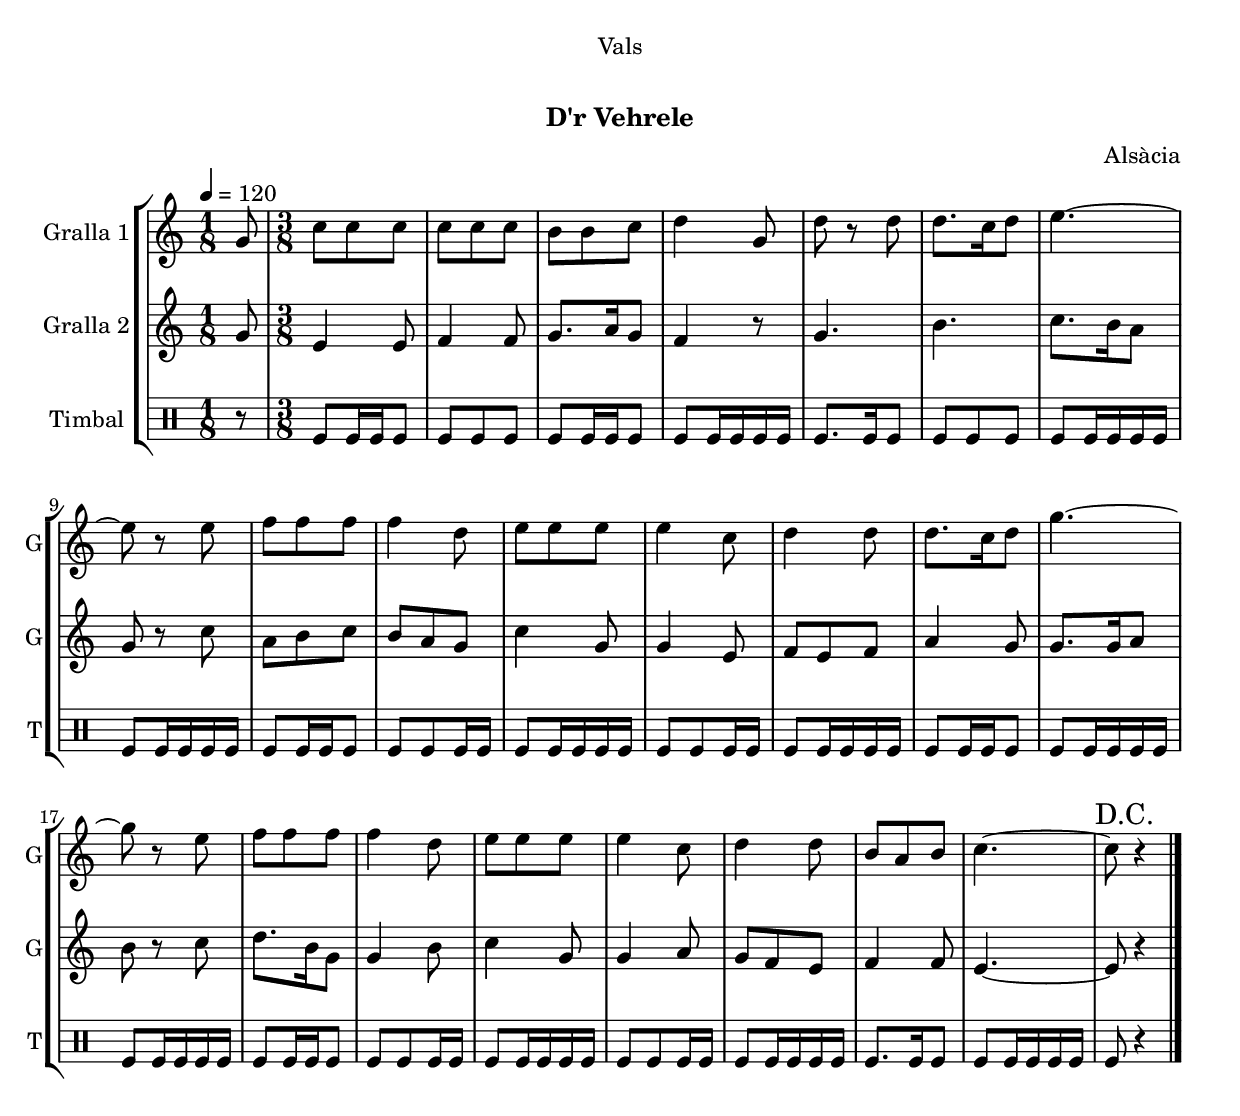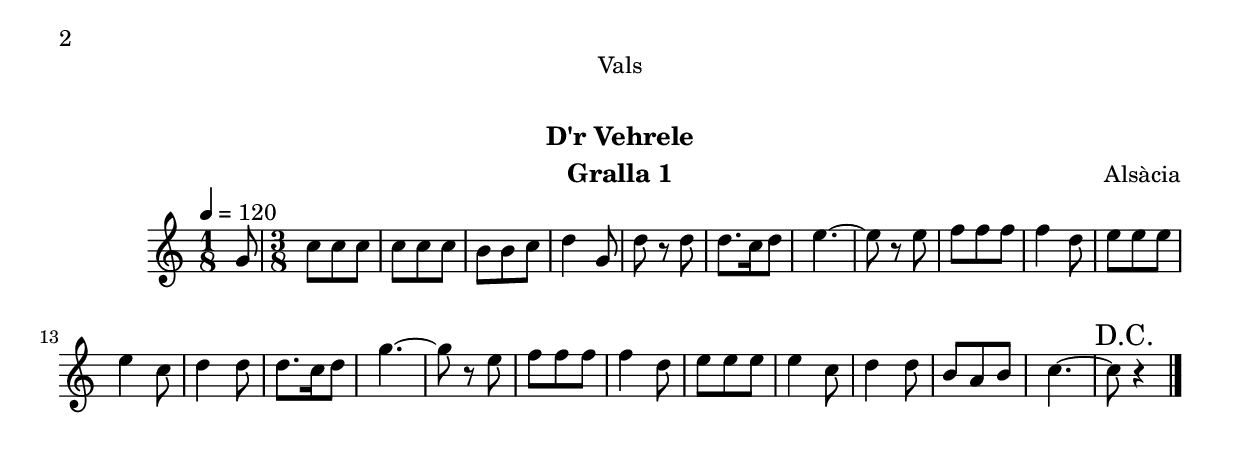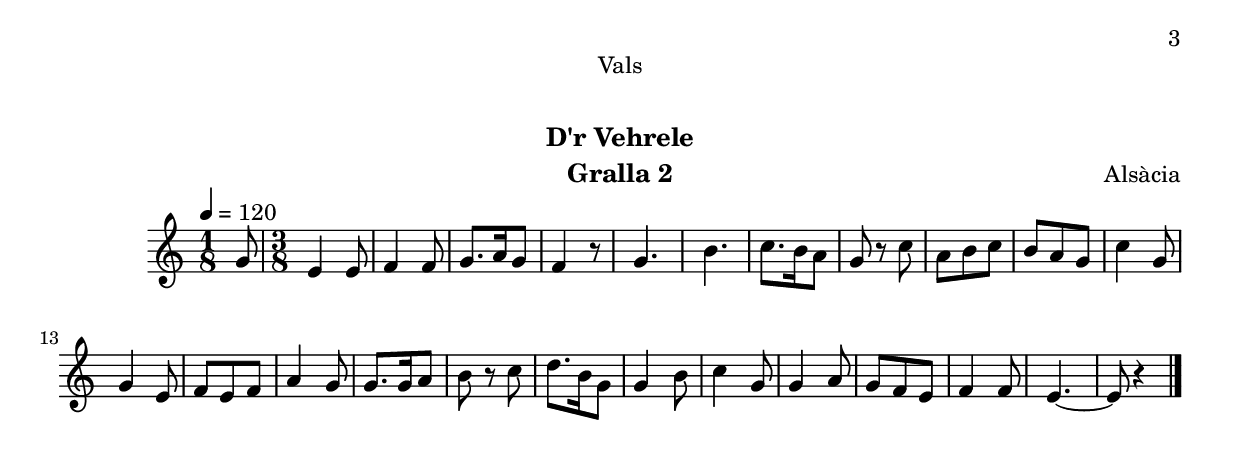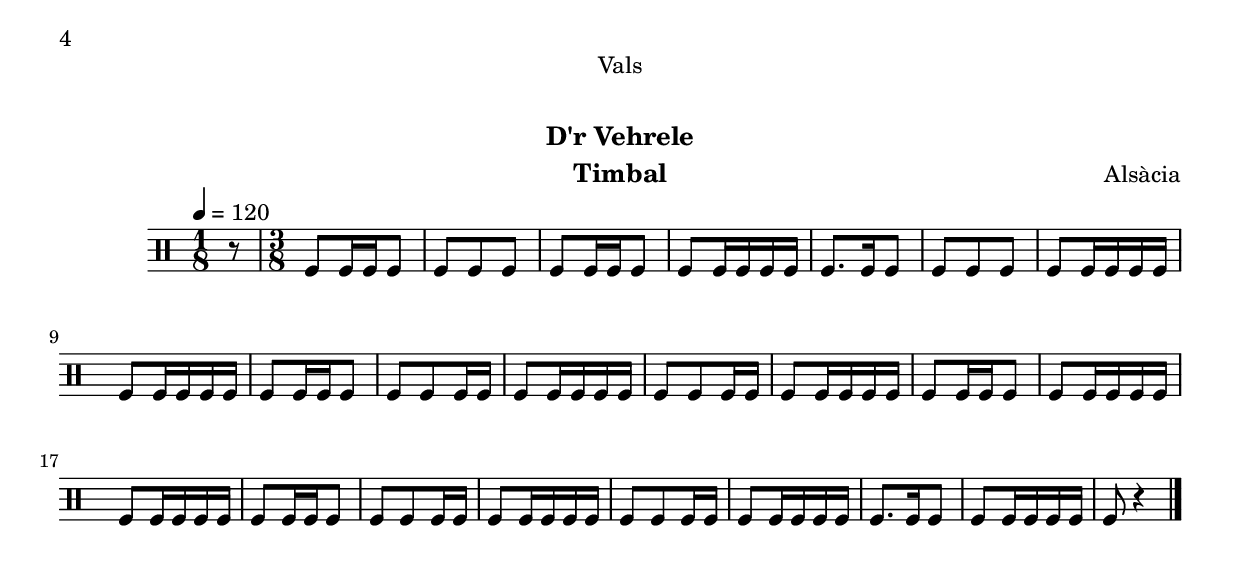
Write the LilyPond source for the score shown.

\version "2.22.1"

\header {
  dedication="Vals"
  title="  "
  subtitle="D'r Vehrele"
  subsubtitle=""
  poet=""
  meter=""
  piece=""
  composer="Alsàcia"
  arranger=""
  opus=""
  instrument=""
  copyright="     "
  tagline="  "
}

liniaroAa =
\relative g'
{
  \tempo 4=120
  \clef treble
  \key c \major
  \time 1/8
  g8  |
  \time 3/8   c8 c c  |
  c8 c c  |
  b8 b c  |
  %05
  d4 g,8  |
  d'8 r d  |
  d8. c16 d8  |
  e4. ~  |
  e8 r e  |
  %10
  f8 f f  |
  f4 d8  |
  e8 e e  |
  e4 c8  |
  d4 d8  |
  %15
  d8. c16 d8  |
  g4. ~  |
  g8 r e  |
  f8 f f  |
  f4 d8  |
  %20
  e8 e e  |
  e4 c8  |
  d4 d8  |
  b8 a b  |
  c4. ~  |
  %25
  \mark "D.C." c8 r4  \bar "|."
}

liniaroAb =
\relative g'
{
  \tempo 4=120
  \clef treble
  \key c \major
  \time 1/8
  g8  |
  \time 3/8   e4 e8  |
  f4 f8  |
  g8. a16 g8  |
  %05
  f4 r8  |
  g4.  |
  b4.  |
  c8. b16 a8  |
  g8 r c  |
  %10
  a8 b c  |
  b8 a g  |
  c4 g8  |
  g4 e8  |
  f8 e f  |
  %15
  a4 g8  |
  g8. g16 a8  |
  b8 r c  |
  d8. b16 g8  |
  g4 b8  |
  %20
  c4 g8  |
  g4 a8  |
  g8 f e  |
  f4 f8  |
  e4. ~  |
  %25
  e8 r4  \bar "|."
}

liniaroAc =
\drummode
{
  \tempo 4=120
  \time 1/8
  r8  |
  \time 3/8   tomfl8 tomfl16 tomfl tomfl8  |
  tomfl8 tomfl tomfl  |
  tomfl8 tomfl16 tomfl tomfl8  |
  %05
  tomfl8 tomfl16 tomfl tomfl tomfl  |
  tomfl8. tomfl16 tomfl8  |
  tomfl8 tomfl tomfl  |
  tomfl8 tomfl16 tomfl tomfl tomfl  |
  tomfl8 tomfl16 tomfl tomfl tomfl  |
  %10
  tomfl8 tomfl16 tomfl tomfl8  |
  tomfl8 tomfl tomfl16 tomfl  |
  tomfl8 tomfl16 tomfl tomfl tomfl  |
  tomfl8 tomfl tomfl16 tomfl  |
  tomfl8 tomfl16 tomfl tomfl tomfl  |
  %15
  tomfl8 tomfl16 tomfl tomfl8  |
  tomfl8 tomfl16 tomfl tomfl tomfl  |
  tomfl8 tomfl16 tomfl tomfl tomfl  |
  tomfl8 tomfl16 tomfl tomfl8  |
  tomfl8 tomfl tomfl16 tomfl  |
  %20
  tomfl8 tomfl16 tomfl tomfl tomfl  |
  tomfl8 tomfl tomfl16 tomfl  |
  tomfl8 tomfl16 tomfl tomfl tomfl  |
  tomfl8. tomfl16 tomfl8  |
  tomfl8 tomfl16 tomfl tomfl tomfl  |
  %25
  tomfl8 r4  \bar "|."
}

\bookpart {
  \score {
    \new StaffGroup {
      \override Score.RehearsalMark #'self-alignment-X = #LEFT
      <<
        \new Staff \with {instrumentName = #"Gralla 1" shortInstrumentName = #"G"} \liniaroAa
        \new Staff \with {instrumentName = #"Gralla 2" shortInstrumentName = #"G"} \liniaroAb
        \new DrumStaff \with {instrumentName = #"Timbal" shortInstrumentName = #"T"} \liniaroAc
      >>
    }
    \layout {}
  }
  \score { \unfoldRepeats
    \new StaffGroup {
      \override Score.RehearsalMark #'self-alignment-X = #LEFT
      <<
        \new Staff \with {instrumentName = #"Gralla 1" shortInstrumentName = #"G"} \liniaroAa
        \new Staff \with {instrumentName = #"Gralla 2" shortInstrumentName = #"G"} \liniaroAb
        \new DrumStaff \with {instrumentName = #"Timbal" shortInstrumentName = #"T"} \liniaroAc
      >>
    }
    \midi {
      \set Staff.midiInstrument = "oboe"
      \set DrumStaff.midiInstrument = "drums"
    }
  }
}

\bookpart {
  \header {instrument="Gralla 1"}
  \score {
    \new StaffGroup {
      \override Score.RehearsalMark #'self-alignment-X = #LEFT
      <<
        \new Staff \liniaroAa
      >>
    }
    \layout {}
  }
  \score { \unfoldRepeats
    \new StaffGroup {
      \override Score.RehearsalMark #'self-alignment-X = #LEFT
      <<
        \new Staff \liniaroAa
      >>
    }
    \midi {
      \set Staff.midiInstrument = "oboe"
      \set DrumStaff.midiInstrument = "drums"
    }
  }
}

\bookpart {
  \header {instrument="Gralla 2"}
  \score {
    \new StaffGroup {
      \override Score.RehearsalMark #'self-alignment-X = #LEFT
      <<
        \new Staff \liniaroAb
      >>
    }
    \layout {}
  }
  \score { \unfoldRepeats
    \new StaffGroup {
      \override Score.RehearsalMark #'self-alignment-X = #LEFT
      <<
        \new Staff \liniaroAb
      >>
    }
    \midi {
      \set Staff.midiInstrument = "oboe"
      \set DrumStaff.midiInstrument = "drums"
    }
  }
}

\bookpart {
  \header {instrument="Timbal"}
  \score {
    \new StaffGroup {
      \override Score.RehearsalMark #'self-alignment-X = #LEFT
      <<
        \new DrumStaff \liniaroAc
      >>
    }
    \layout {}
  }
  \score { \unfoldRepeats
    \new StaffGroup {
      \override Score.RehearsalMark #'self-alignment-X = #LEFT
      <<
        \new DrumStaff \liniaroAc
      >>
    }
    \midi {
      \set Staff.midiInstrument = "oboe"
      \set DrumStaff.midiInstrument = "drums"
    }
  }
}

